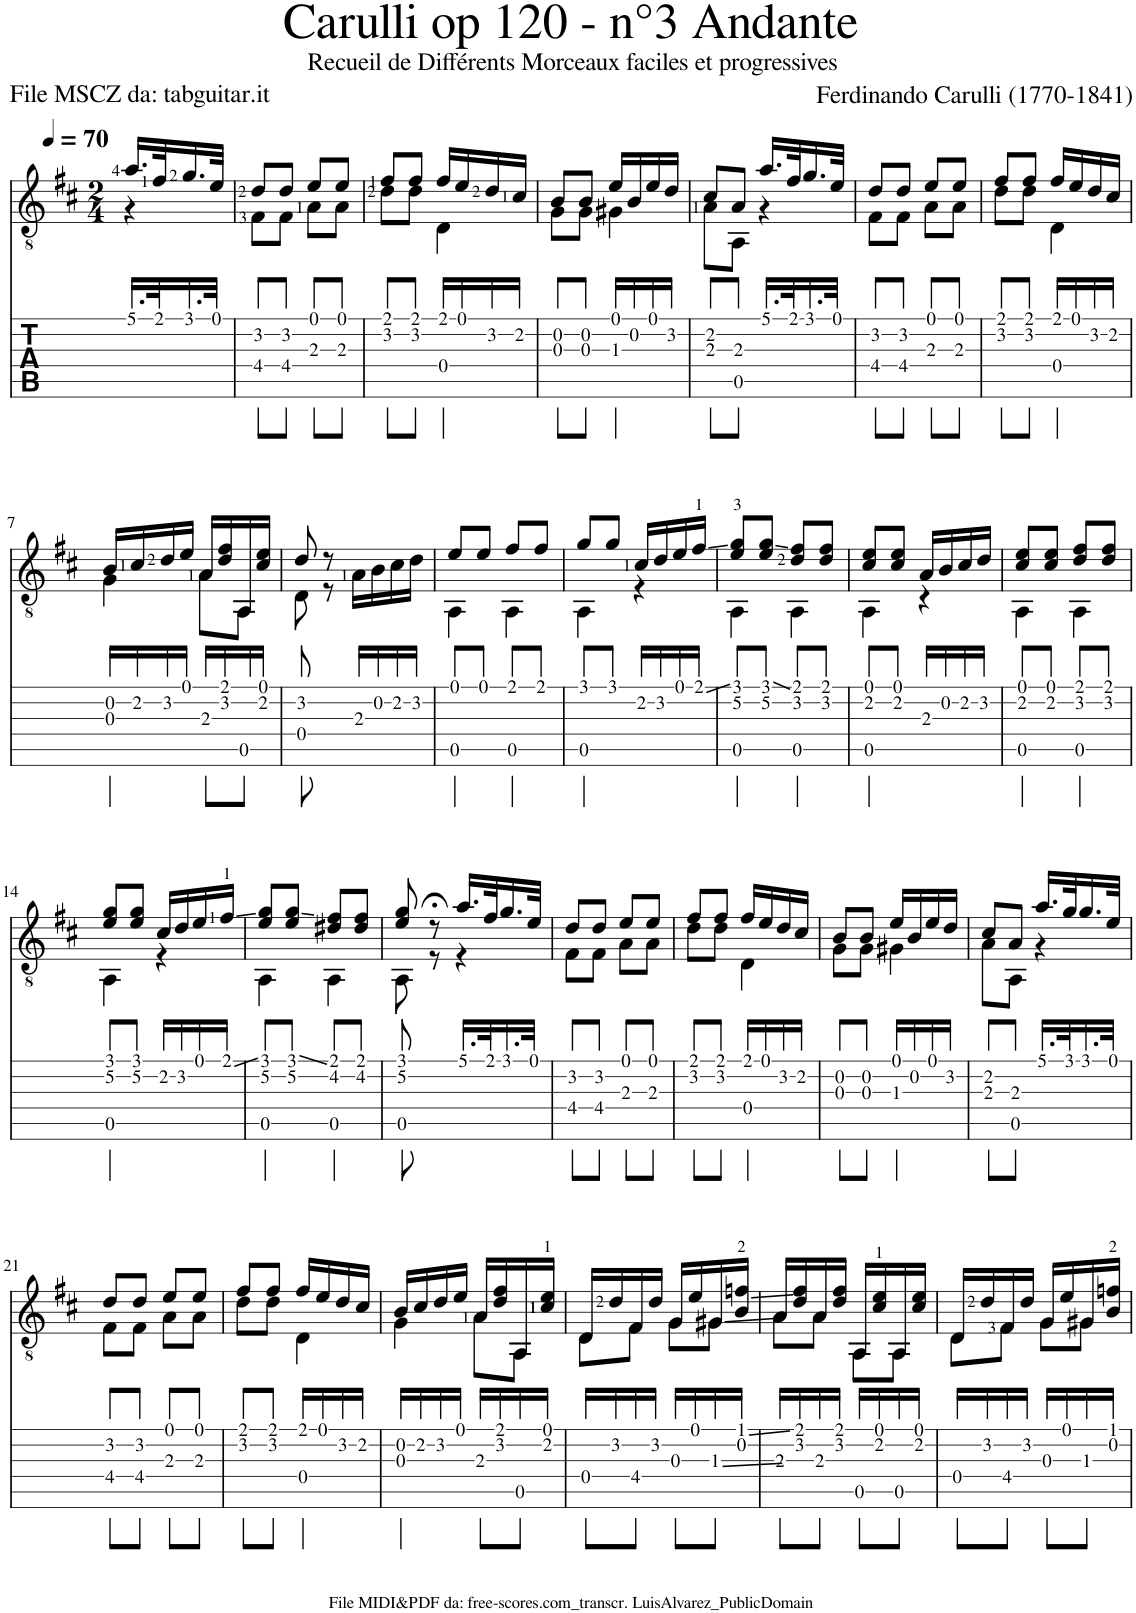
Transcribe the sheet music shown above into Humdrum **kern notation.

**kern	**kern
*part2	*part1
*staff2	*staff1
*I"Chitarra classica (Intavolatura)	*I"Guitar
*stria6	*
*	*clefGv2
*k[f#c#]	*k[f#c#]
*M2/4	*M2/4
*MM70	*MM70
=	=
*^	*^
16.a/LL	4r	16.a/LL	4r
32f#/K	.	32f#/K	.
16.g/	.	16.g/	.
32e/JJk	.	32e/JJk	.
=1	=1	=1	=1
8d/L	8F#\L	8d/L	8F#\L
8d/J	8F#\J	8d/J	8F#\J
8e/L	8A\L	8e/L	8A\L
8e/J	8A\J	8e/J	8A\J
=2	=2	=2	=2
8f#/L	8d\L	8f#/L	8d\L
8f#/J	8d\J	8f#/J	8d\J
16f#/LL	4D\	16f#/LL	4D\
16e/	.	16e/	.
16d/	.	16d/	.
16c#/JJ	.	16c#/JJ	.
=3	=3	=3	=3
8B/L	8G\L	8B/L	8G\L
8B/J	8G\J	8B/J	8G\J
16e/LL	4G#X\	16e/LL	4G#X\
16B/	.	16B/	.
16e/	.	16e/	.
16d/JJ	.	16d/JJ	.
=4	=4	=4	=4
8c#/L	8A\L	8c#/L	8A\L
8A/J	8AA\J	8A/J	8AA\J
16.a/LL	4r	16.a/LL	4r
32f#/K	.	32f#/K	.
16.g/	.	16.g/	.
32e/JJk	.	32e/JJk	.
=5	=5	=5	=5
8d/L	8F#\L	8d/L	8F#\L
8d/J	8F#\J	8d/J	8F#\J
8e/L	8A\L	8e/L	8A\L
8e/J	8A\J	8e/J	8A\J
=6	=6	=6	=6
8f#/L	8d\L	8f#/L	8d\L
8f#/J	8d\J	8f#/J	8d\J
16f#/LL	4D\	16f#/LL	4D\
16e/	.	16e/	.
16d/	.	16d/	.
16c#/JJ	.	16c#/JJ	.
!!LO:LB:g=z	!!
=7	=7	=7	=7
16B/LL	4G\	16B/LL	4G\
16c#/	.	16c#/	.
16d/	.	16d/	.
16e/JJ	.	16e/JJ	.
16A/LL	8A\L	16A/LL	8A\L
16d/ 16f#/	.	16d/ 16f#/	.
16AA/	8AA\J	16AA/	8AA\J
16c#/ 16e/JJ	.	16c#/ 16e/JJ	.
=8	=8	=8	=8
8d/	8D\	8d/	8D\
8r	8r	8r	8r
16A/LL	4ryy	16A\LL	4ryy
16B/	.	16B\	.
16c#/	.	16c#\	.
16d/JJ	.	16d\JJ	.
=9	=9	=9	=9
8e/L	4AA\	8e/L	4AA\
8e/J	.	8e/J	.
8f#/L	4AA\	8f#/L	4AA\
8f#/J	.	8f#/J	.
=10	=10	=10	=10
8g/L	4AA\	8g/L	4AA\
8g/J	.	8g/J	.
16c#/LL	4r	16c#/LL	4r
16d/	.	16d/	.
16e/	.	16e/	.
16f#/JJ	.	16f#/JJ	.
=11	=11	=11	=11
8e/ 8g/L	4AA\	8e/ 8g/L	4AA\
8e/ 8g/J	.	8e/ 8g/J	.
8d/ 8f#/L	4AA\	8d/ 8f#/L	4AA\
8d/ 8f#/J	.	8d/ 8f#/J	.
=12	=12	=12	=12
8c#/ 8e/L	4AA\	8c#/ 8e/L	4AA\
8c#/ 8e/J	.	8c#/ 8e/J	.
16A/LL	4r	16A/LL	4r
16B/	.	16B/	.
16c#/	.	16c#/	.
16d/JJ	.	16d/JJ	.
=13	=13	=13	=13
8c#/ 8e/L	4AA\	8c#/ 8e/L	4AA\
8c#/ 8e/J	.	8c#/ 8e/J	.
8d/ 8f#/L	4AA\	8d/ 8f#/L	4AA\
8d/ 8f#/J	.	8d/ 8f#/J	.
!!LO:LB:g=z	!!
=14	=14	=14	=14
8e/ 8g/L	4AA\	8e/ 8g/L	4AA\
8e/ 8g/J	.	8e/ 8g/J	.
16c#/LL	4r	16c#/LL	4r
16d/	.	16d/	.
16e/	.	16e/	.
16f#/JJ	.	16f#/JJ	.
=15	=15	=15	=15
8e/ 8g/L	4AA\	8e/ 8g/L	4AA\
8e/ 8g/J	.	8e/ 8g/J	.
8d#X/ 8f#/L	4AA\	8d#X/ 8f#/L	4AA\
8d#/ 8f#/J	.	8d#/ 8f#/J	.
=16	=16	=16	=16
8e/ 8g/	8AA\	8e/ 8g/	8AA\
8r	8r	8r;<	8r
16.a/LL	4r	16.a/LL	4r
32f#/K	.	32f#/K	.
16.g/	.	16.g/	.
32e/JJk	.	32e/JJk	.
=17	=17	=17	=17
8d/L	8F#\L	8d/L	8F#\L
8d/J	8F#\J	8d/J	8F#\J
8e/L	8A\L	8e/L	8A\L
8e/J	8A\J	8e/J	8A\J
=18	=18	=18	=18
8f#/L	8d\L	8f#/L	8d\L
8f#/J	8d\J	8f#/J	8d\J
16f#/LL	4D\	16f#/LL	4D\
16e/	.	16e/	.
16d/	.	16d/	.
16c#/JJ	.	16c#/JJ	.
=19	=19	=19	=19
8B/L	8G\L	8B/L	8G\L
8B/J	8G\J	8B/J	8G\J
16e/LL	4G#X\	16e/LL	4G#X\
16B/	.	16B/	.
16e/	.	16e/	.
16d/JJ	.	16d/JJ	.
=20	=20	=20	=20
8c#/L	8A\L	8c#/L	8A\L
8A/J	8AA\J	8A/J	8AA\J
16.a/LL	4r	16.a/LL	4r
32g/K	.	32g/K	.
16.g/	.	16.g/	.
32e/JJk	.	32e/JJk	.
!!LO:LB:g=z	!!
=21	=21	=21	=21
8d/L	8F#\L	8d/L	8F#\L
8d/J	8F#\J	8d/J	8F#\J
8e/L	8A\L	8e/L	8A\L
8e/J	8A\J	8e/J	8A\J
=22	=22	=22	=22
8f#/L	8d\L	8f#/L	8d\L
8f#/J	8d\J	8f#/J	8d\J
16f#/LL	4D\	16f#/LL	4D\
16e/	.	16e/	.
16d/	.	16d/	.
16c#/JJ	.	16c#/JJ	.
=23	=23	=23	=23
16B/LL	4G\	16B/LL	4G\
16c#/	.	16c#/	.
16d/	.	16d/	.
16e/JJ	.	16e/JJ	.
16A/LL	8A\L	16A/LL	8A\L
16d/ 16f#/	.	16d/ 16f#/	.
16AA/	8AA\J	16AA/	8AA\J
16c#/ 16e/JJ	.	16c#/ 16e/JJ	.
=24	=24	=24	=24
16D/LL	8D\L	16D/LL	8D\L
16d/	.	16d/	.
16F#/	8F#\J	16F#/	8F#\J
16d/JJ	.	16d/JJ	.
16G/LL	8G\L	16G/LL	8G\L
16e/	.	16e/	.
16G#X/	8G#\J	16G#X/	8G#\J
16B/ 16fn/JJ	.	16B/ 16fn/JJ	.
=25	=25	=25	=25
16A/LL	8A\L	16A/LL	8A\L
16d/ 16f#/	.	16d/ 16f#/	.
16A/	8A\J	16A/	8A\J
16d/ 16f#/JJ	.	16d/ 16f#/JJ	.
16AA/LL	8AA\L	16AA/LL	8AA\L
16c#/ 16e/	.	16c#/ 16e/	.
16AA/	8AA\J	16AA/	8AA\J
16c#/ 16e/JJ	.	16c#/ 16e/JJ	.
=26	=26	=26	=26
16D/LL	8D\L	16D/LL	8D\L
16d/	.	16d/	.
16F#/	8F#\J	16F#/	8F#\J
16d/JJ	.	16d/JJ	.
16G/LL	8G\L	16G/LL	8G\L
16e/	.	16e/	.
16G#X/	8G#\J	16G#X/	8G#\J
16B/ 16fn/JJ	.	16B/ 16fn/JJ	.
*v	*v	*	*
*	*v	*v
=	=
*-	*-
